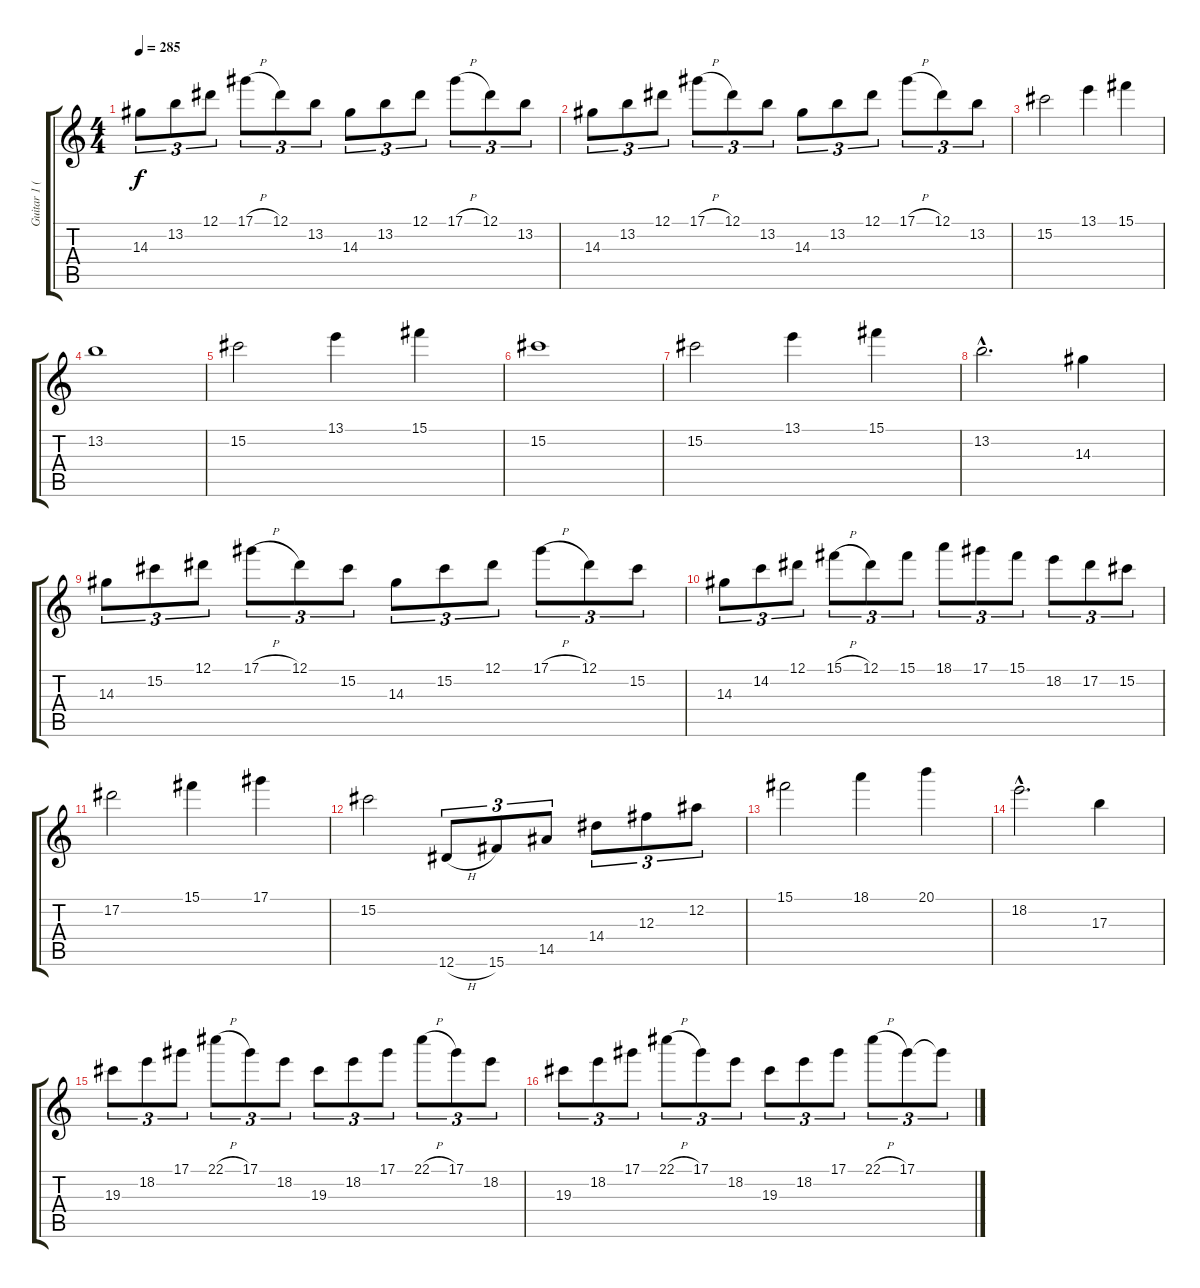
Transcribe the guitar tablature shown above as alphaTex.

\track ("Guitar 1 (Alexi)" "Guitar 1 (") {instrument overdrivenguitar}
\staff {score tabs}
\tuning (Eb4 Bb3 Gb3 Db3 Ab2 Eb2) {hide}
\ts (4 4)
\tempo 285
\clef g2
\ks c
14.3.8{tu (3 2) dy f} 13.2.8{tu (3 2)} 12.1.8{tu (3 2)} 17.1{h}.8{tu (3 2)} 12.1.8{tu (3 2)} 13.2.8{tu (3 2)} 14.3.8{tu (3 2)} 13.2.8{tu (3 2)} 12.1.8{tu (3 2)} 17.1{h}.8{tu (3 2)} 12.1.8{tu (3 2)} 13.2.8{tu (3 2)} |
14.3.8{tu (3 2)} 13.2.8{tu (3 2)} 12.1.8{tu (3 2)} 17.1{h}.8{tu (3 2)} 12.1.8{tu (3 2)} 13.2.8{tu (3 2)} 14.3.8{tu (3 2)} 13.2.8{tu (3 2)} 12.1.8{tu (3 2)} 17.1{h}.8{tu (3 2)} 12.1.8{tu (3 2)} 13.2.8{tu (3 2)} |
15.2.2 13.1.4 15.1.4 |
13.2.1 |
15.2.2 13.1.4 15.1.4 |
15.2.1 |
15.2.2 13.1.4 15.1.4 |
13.2{hac}.2{d} 14.3.4 |
14.3.8{tu (3 2)} 15.2.8{tu (3 2)} 12.1.8{tu (3 2)} 17.1{h}.8{tu (3 2)} 12.1.8{tu (3 2)} 15.2.8{tu (3 2)} 14.3.8{tu (3 2)} 15.2.8{tu (3 2)} 12.1.8{tu (3 2)} 17.1{h}.8{tu (3 2)} 12.1.8{tu (3 2)} 15.2.8{tu (3 2)} |
14.3.8{tu (3 2)} 14.2.8{tu (3 2)} 12.1.8{tu (3 2)} 15.1{h}.8{tu (3 2)} 12.1.8{tu (3 2)} 15.1.8{tu (3 2)} 18.1.8{tu (3 2)} 17.1.8{tu (3 2)} 15.1.8{tu (3 2)} 18.2.8{tu (3 2)} 17.2.8{tu (3 2)} 15.2.8{tu (3 2)} |
17.2.2 15.1.4 17.1.4 |
15.2.2 12.6{h}.8{tu (3 2)} 15.6.8{tu (3 2)} 14.5.8{tu (3 2)} 14.4.8{tu (3 2)} 12.3.8{tu (3 2)} 12.2.8{tu (3 2)} |
15.1.2 18.1.4 20.1.4 |
18.2{hac}.2{d} 17.3.4 |
19.3.8{tu (3 2)} 18.2.8{tu (3 2)} 17.1.8{tu (3 2)} 22.1{h}.8{tu (3 2)} 17.1.8{tu (3 2)} 18.2.8{tu (3 2)} 19.3.8{tu (3 2)} 18.2.8{tu (3 2)} 17.1.8{tu (3 2)} 22.1{h}.8{tu (3 2)} 17.1.8{tu (3 2)} 18.2.8{tu (3 2)} |
19.3.8{tu (3 2)} 18.2.8{tu (3 2)} 17.1.8{tu (3 2)} 22.1{h}.8{tu (3 2)} 17.1.8{tu (3 2)} 18.2.8{tu (3 2)} 19.3.8{tu (3 2)} 18.2.8{tu (3 2)} 17.1.8{tu (3 2)} 22.1{h}.8{tu (3 2)} 17.1.8{tu (3 2)} 17.1{t}.8{tu (3 2)}
